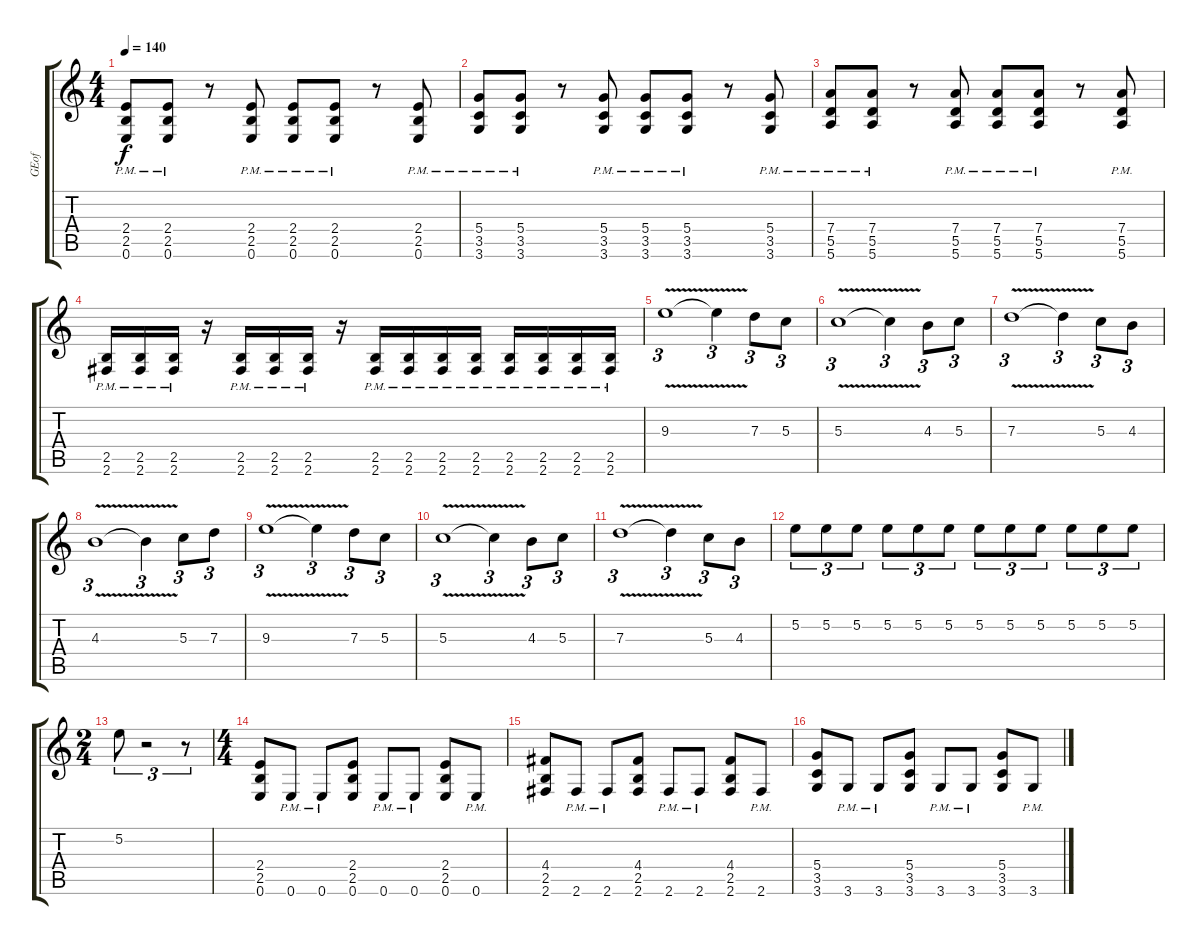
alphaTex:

\track ("GEof" "GEof") {instrument distortionguitar}
\staff {score tabs}
\tuning (E4 B3 G3 D3 A2 E2) {hide}
\ts (4 4)
\tempo 140
\clef g2
\ks c
(2.4{pm} 2.5{pm} 0.6{pm}).8{dy f} (2.4{pm} 2.5{pm} 0.6{pm}).8 r.8 (2.4{pm} 2.5{pm} 0.6{pm}).8 (2.4{pm} 2.5{pm} 0.6{pm}).8 (2.4{pm} 2.5{pm} 0.6{pm}).8 r.8 (2.4{pm} 2.5{pm} 0.6{pm}).8 |
(5.4{pm} 3.5{pm} 3.6{pm}).8 (5.4{pm} 3.5{pm} 3.6{pm}).8 r.8 (5.4{pm} 3.5{pm} 3.6{pm}).8 (5.4{pm} 3.5{pm} 3.6{pm}).8 (5.4{pm} 3.5{pm} 3.6{pm}).8 r.8 (5.4{pm} 3.5{pm} 3.6{pm}).8 |
(7.4{pm} 5.5{pm} 5.6{pm}).8 (7.4{pm} 5.5{pm} 5.6{pm}).8 r.8 (7.4{pm} 5.5{pm} 5.6{pm}).8 (7.4{pm} 5.5{pm} 5.6{pm}).8 (7.4{pm} 5.5{pm} 5.6{pm}).8 r.8 (7.4{pm} 5.5{pm} 5.6{pm}).8 |
(2.5{pm} 2.6{pm}).16 (2.5{pm} 2.6{pm}).16 (2.5{pm} 2.6{pm}).16 r.16 (2.5{pm} 2.6{pm}).16 (2.5{pm} 2.6{pm}).16 (2.5{pm} 2.6{pm}).16 r.16 (2.5{pm} 2.6{pm}).16 (2.5{pm} 2.6{pm}).16 (2.5{pm} 2.6{pm}).16 (2.5{pm} 2.6{pm}).16 (2.5{pm} 2.6{pm}).16 (2.5{pm} 2.6{pm}).16 (2.5{pm} 2.6{pm}).16 (2.5{pm} 2.6{pm}).16 |
9.3{v}.1{tu (3 2)} 9.3{t}.4{tu (3 2)} 7.3.8{tu (3 2)} 5.3.8{tu (3 2)} |
5.3{v}.1{tu (3 2)} 5.3{t}.4{tu (3 2)} 4.3.8{tu (3 2)} 5.3.8{tu (3 2)} |
7.3{v}.1{tu (3 2)} 7.3{t}.4{tu (3 2)} 5.3.8{tu (3 2)} 4.3.8{tu (3 2)} |
4.3{v}.1{tu (3 2)} 4.3{t}.4{tu (3 2)} 5.3.8{tu (3 2)} 7.3.8{tu (3 2)} |
9.3{v}.1{tu (3 2)} 9.3{t}.4{tu (3 2)} 7.3.8{tu (3 2)} 5.3.8{tu (3 2)} |
5.3{v}.1{tu (3 2)} 5.3{t}.4{tu (3 2)} 4.3.8{tu (3 2)} 5.3.8{tu (3 2)} |
7.3{v}.1{tu (3 2)} 7.3{t}.4{tu (3 2)} 5.3.8{tu (3 2)} 4.3.8{tu (3 2)} |
5.2.8{tu (3 2)} 5.2.8{tu (3 2)} 5.2.8{tu (3 2)} 5.2.8{tu (3 2)} 5.2.8{tu (3 2)} 5.2.8{tu (3 2)} 5.2.8{tu (3 2)} 5.2.8{tu (3 2)} 5.2.8{tu (3 2)} 5.2.8{tu (3 2)} 5.2.8{tu (3 2)} 5.2.8{tu (3 2)} |
\ts (2 4)
5.2.8{tu (3 2)} r.2{tu (3 2)} r.8{tu (3 2)} |
\ts (4 4)
(2.4 2.5 0.6).8 0.6{pm}.8 0.6{pm}.8 (2.4 2.5 0.6).8 0.6{pm}.8 0.6{pm}.8 (2.4 2.5 0.6).8 0.6{pm}.8 |
(4.4 2.5 2.6).8 2.6{pm}.8 2.6{pm}.8 (4.4 2.5 2.6).8 2.6{pm}.8 2.6{pm}.8 (4.4 2.5 2.6).8 2.6{pm}.8 |
(5.4 3.5 3.6).8 3.6{pm}.8 3.6{pm}.8 (5.4 3.5 3.6).8 3.6{pm}.8 3.6{pm}.8 (5.4 3.5 3.6).8 3.6{pm}.8
